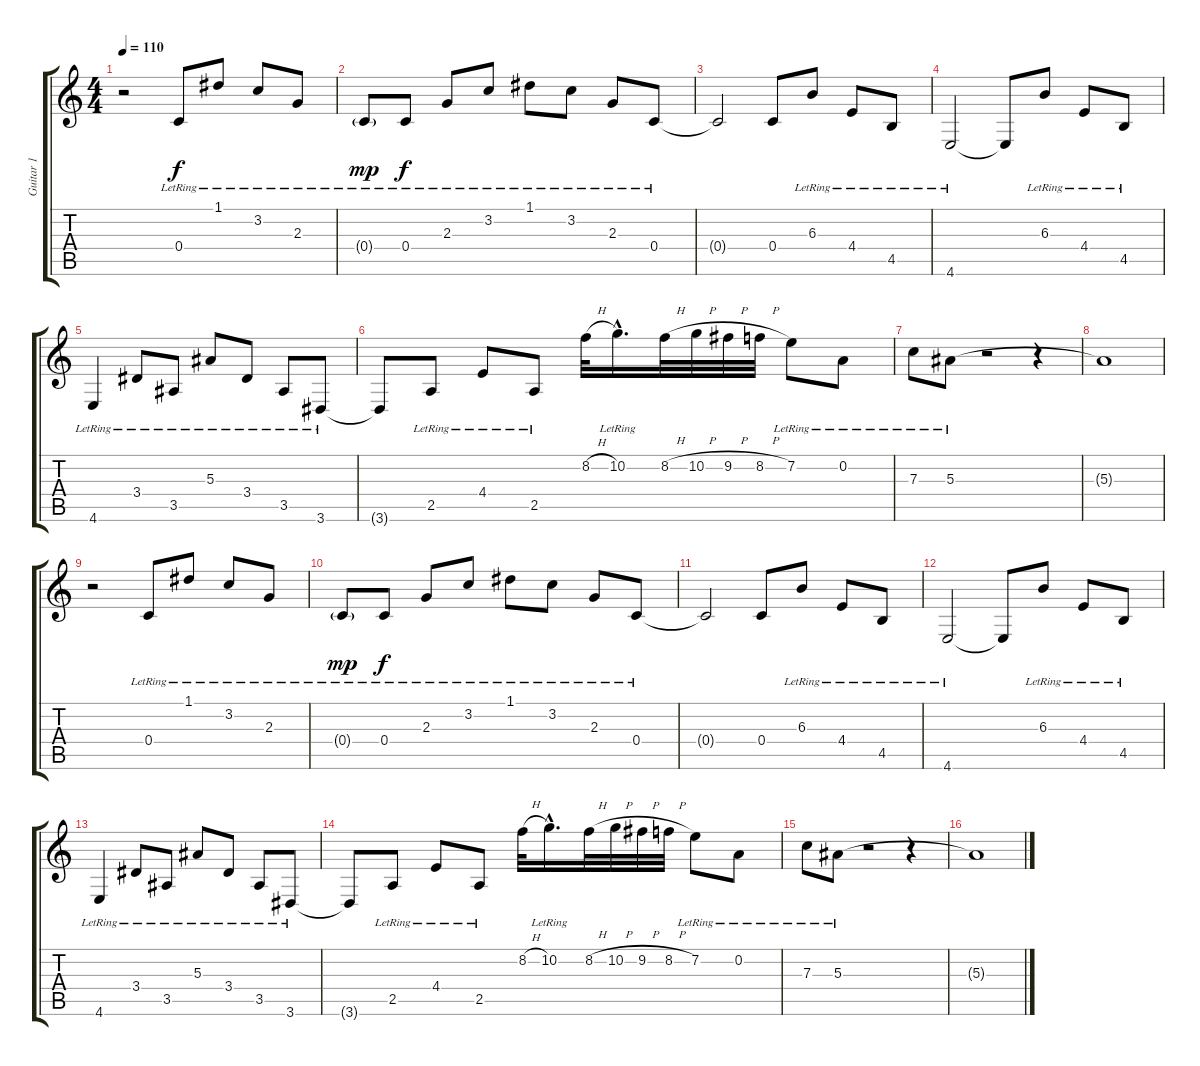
\track ("Guitar 1" "Guitar 1") {instrument distortionguitar}
\staff {score tabs}
\tuning (D4 A3 F3 C3 G2 C2) {hide}
\ts (4 4)
\tempo 110
\clef g2
\ks c
r.2{dy f volume 5 instrument acousticguitarsteel} 0.4{lr}.8 1.1{lr}.8 3.2{lr}.8 2.3{lr}.8 |
0.4{g lr}.8{dy mp} 0.4{lr}.8{dy f} 2.3{lr}.8 3.2{lr}.8 1.1{lr}.8 3.2{lr}.8 2.3{lr}.8 0.4{lr}.8 |
0.4{t}.2 0.4.8 6.3{lr}.8 4.4{lr}.8 4.5{lr}.8 |
4.6{lr}.2 4.6{t}.8 6.3{lr}.8 4.4{lr}.8 4.5{lr}.8 |
4.6{lr}.4 3.4{lr}.8 3.5{lr}.8 5.3{lr}.8 3.4{lr}.8 3.5{lr}.8 3.6{lr}.8 |
3.6{t}.8 2.5{lr}.8 4.4{lr}.8 2.5{lr}.8 8.2{h}.32 10.2{hac lr}.16{d} 8.2{h}.32 10.2{h}.32 9.2{h}.32 8.2{h}.32 7.2{lr}.8 0.2{lr}.8 |
7.3{lr}.8 5.3{lr}.8 r.2 r.4 |
5.3{t}.1 |
r.2 0.4{lr}.8 1.1{lr}.8 3.2{lr}.8 2.3{lr}.8 |
0.4{g lr}.8{dy mp} 0.4{lr}.8{dy f} 2.3{lr}.8 3.2{lr}.8 1.1{lr}.8 3.2{lr}.8 2.3{lr}.8 0.4{lr}.8 |
0.4{t}.2 0.4.8 6.3{lr}.8 4.4{lr}.8 4.5{lr}.8 |
4.6{lr}.2 4.6{t}.8 6.3{lr}.8 4.4{lr}.8 4.5{lr}.8 |
4.6{lr}.4 3.4{lr}.8 3.5{lr}.8 5.3{lr}.8 3.4{lr}.8 3.5{lr}.8 3.6{lr}.8 |
3.6{t}.8 2.5{lr}.8 4.4{lr}.8 2.5{lr}.8 8.2{h}.32 10.2{hac lr}.16{d} 8.2{h}.32 10.2{h}.32 9.2{h}.32 8.2{h}.32 7.2{lr}.8 0.2{lr}.8 |
7.3{lr}.8 5.3{lr}.8 r.2 r.4 |
5.3{t}.1
